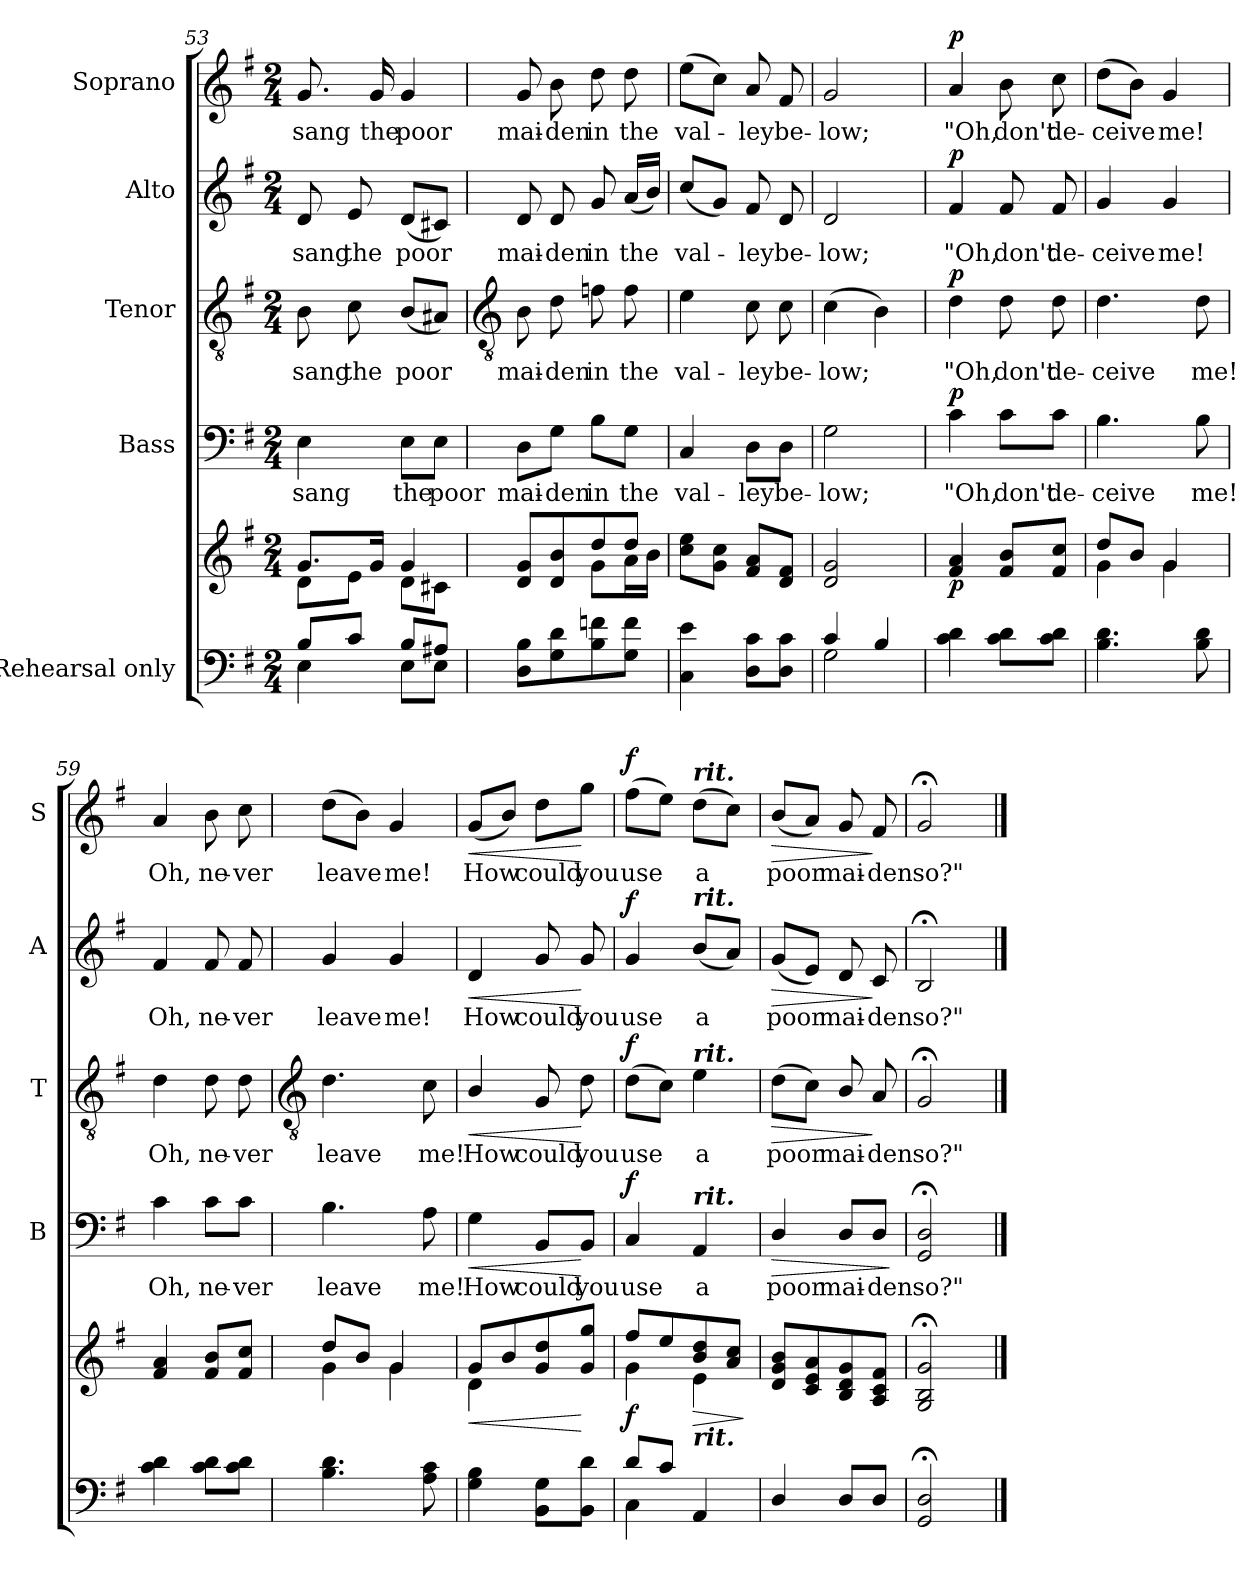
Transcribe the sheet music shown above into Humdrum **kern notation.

**kern	**kern	**dynam	**kern	**text	**dynam	**kern	**text	**dynam	**kern	**text	**dynam	**kern	**text	**dynam
*part5	*part5	*part5	*part4	*part4	*part4	*part3	*part3	*part3	*part2	*part2	*part2	*part1	*part1	*part1
*staff6	*staff5	*staff5/6	*staff4	*staff4	*staff4	*staff3	*staff3	*staff3	*staff2	*staff2	*staff2	*staff1	*staff1	*staff1
*I"Rehearsal only	*	*	*I"Bass	*	*	*I"Tenor	*	*	*I"Alto	*	*	*I"Soprano	*	*
*	*	*	*I'B	*	*	*I'T	*	*	*I'A	*	*	*I'S	*	*
*clefF4	*clefG2	*	*clefF4	*	*	*clefGv2	*	*	*clefG2	*	*	*clefG2	*	*
*k[f#]	*k[f#]	*	*k[f#]	*	*	*k[f#]	*	*	*k[f#]	*	*	*k[f#]	*	*
*G:	*G:	*	*G:	*	*	*G:	*	*	*G:	*	*	*G:	*	*
*M2/4	*M2/4	*	*M2/4	*	*	*M2/4	*	*	*M2/4	*	*	*M2/4	*	*
=53	=53	=53	=53	=53	=53	=53	=53	=53	=53	=53	=53	=53	=53	=53
*^	*^	*	*	*	*	*	*	*	*	*	*	*	*	*
!	!	!	!	!	!	!LO:LY:b	!	!	!LO:LY:b	!	!	!LO:LY:b	!	!	!LO:LY:b	!
8B/L	4E\	8.g/L	8d\L	.	4E	sang	.	8B	sang	.	8d	sang	.	8.g	sang	.
!	!	!	!	!	!	!	!	!	!LO:LY:b	!	!	!LO:LY:b	!	!	!	!
8c/J	.	.	8e\J	.	.	.	.	8c	the	.	8e	the	.	.	.	.
!	!	!	!	!	!	!	!	!	!	!	!	!	!	!	!LO:LY:b	!
.	.	16g/J	.	.	.	.	.	.	.	.	.	.	.	16g	the	.
!	!	!	!	!	!	!LO:LY:b	!	!	!LO:LY:b	!	!	!LO:LY:b	!	!	!LO:LY:b	!
8B/L	8E\L	4g/	8d\L	.	8E\L	the	.	(<8BL	poor	.	(<8dL	poor	.	4g	poor	.
!	!	!	!	!	!	!LO:LY:b	!	!	!	!	!	!	!	!	!	!
8A#X/J	8E\J	.	8c#X\J	.	8E\J	poor	.	8A#XJ)	.	.	8c#XJ)	.	.	.	.	.
!!LO:LB:g=z
=54	=54	=54	=54	=54	=54	=54	=54	=54	=54	=54	=54	=54	=54	=54	=54	=54
*	*	*	*	*	*	*	*	*clefGv2	*	*	*	*	*	*	*	*
!	!	!	!	!	!	!LO:LY:b	!	!	!LO:LY:b	!	!	!LO:LY:b	!	!	!LO:LY:b	!
8D\ 8B\L	2ryy	8d/ 8g/L	4ryy	.	8D\L	mai-	.	8B	mai-	.	8d	mai-	.	8g	mai-	.
!	!	!	!	!	!	!LO:LY:b	!	!	!LO:LY:b	!	!	!LO:LY:b	!	!	!LO:LY:b	!
8G\ 8d\	.	8d/ 8b/	.	.	8G\J	-den	.	8d	-den	.	8d	-den	.	8b	-den	.
!	!	!	!	!	!	!LO:LY:b	!	!	!LO:LY:b	!	!	!LO:LY:b	!	!	!LO:LY:b	!
8B\ 8fn\	.	8dd/	8g\L	.	8B\L	in	.	8fn	in	.	8g	in	.	8dd	in	.
!	!	!	!	!	!	!LO:LY:b	!	!	!LO:LY:b	!	!	!LO:LY:b	!	!	!LO:LY:b	!
8G\ 8f\J	.	8dd/J	16a\L	.	8G\J	the	.	8f	the	.	(<16aLL	the	.	8dd	the	.
.	.	.	16b\JJ	.	.	.	.	.	.	.	16bJJ)	.	.	.	.	.
=55	=55	=55	=55	=55	=55	=55	=55	=55	=55	=55	=55	=55	=55	=55	=55	=55
!	!	!	!	!	!	!LO:LY:b	!	!	!LO:LY:b	!	!	!LO:LY:b	!	!	!LO:LY:b	!
4C\ 4e\	2ryy	8cc\ 8ee\L	2ryy	.	4C	val-	.	4e	val-	.	(<8ccL	val-	.	(>8eeL	val-	.
.	.	8g\ 8cc\J	.	.	.	.	.	.	.	.	8gJ)	.	.	8ccJ)	.	.
!	!	!	!	!	!	!LO:LY:b	!	!	!LO:LY:b	!	!	!LO:LY:b	!	!	!LO:LY:b	!
8D\ 8c\L	.	8f#/ 8a/L	.	.	8D\L	-ley	.	8c	-ley	.	8f#	ley	.	8a	ley	.
!	!	!	!	!	!	!LO:LY:b	!	!	!LO:LY:b	!	!	!LO:LY:b	!	!	!LO:LY:b	!
8D\ 8c\J	.	8d/ 8f#/J	.	.	8D\J	be-	.	8c	be-	.	8d	be-	.	8f#	be-	.
=56	=56	=56	=56	=56	=56	=56	=56	=56	=56	=56	=56	=56	=56	=56	=56	=56
!	!	!	!	!	!	!LO:LY:b	!	!	!LO:LY:b	!	!	!LO:LY:b	!	!	!LO:LY:b	!
4c/	2G\	2d/ 2g/	2ryy	.	2G	-low;	.	(>4c	-low;	.	2d	-low;	.	2g	-low;	.
4B/	.	.	.	.	.	.	.	4B)	.	.	.	.	.	.	.	.
=57	=57	=57	=57	=57	=57	=57	=57	=57	=57	=57	=57	=57	=57	=57	=57	=57
!	!	!	!	!LO:DY:b	!	!LO:LY:b	!LO:DY:b	!	!LO:LY:b	!LO:DY:b	!	!LO:LY:b	!LO:DY:b	!	!LO:LY:b	!LO:DY:b
4c\ 4d\	2ryy	4f#/ 4a/	2ryy	p	4c	"Oh,	p	4d	"Oh,	p	4f#	"Oh,	p	4a	"Oh,	p
!	!	!	!	!	!	!LO:LY:b	!	!	!LO:LY:b	!	!	!LO:LY:b	!	!	!LO:LY:b	!
8c\ 8d\L	.	8f#/ 8b/L	.	.	8c\L	don't	.	8d	don't	.	8f#	don't	.	8b	don't	.
!	!	!	!	!	!	!LO:LY:b	!	!	!LO:LY:b	!	!	!LO:LY:b	!	!	!LO:LY:b	!
8c\ 8d\J	.	8f#/ 8cc/J	.	.	8c\J	de-	.	8d	de-	.	8f#	de-	.	8cc	de-	.
=58	=58	=58	=58	=58	=58	=58	=58	=58	=58	=58	=58	=58	=58	=58	=58	=58
!	!	!	!	!	!	!LO:LY:b	!	!	!LO:LY:b	!	!	!LO:LY:b	!	!	!LO:LY:b	!
4.B\ 4.d\	2ryy	8dd/L	4g\	.	4.B	-ceive	.	4.d	-ceive	.	4g	-ceive	.	(>8ddL	-ceive	.
.	.	8b/J	.	.	.	.	.	.	.	.	.	.	.	8bJ)	.	.
!	!	!	!	!	!	!	!	!	!	!	!	!LO:LY:b	!	!	!LO:LY:b	!
.	.	4g/	4g\	.	.	.	.	.	.	.	4g	me!	.	4g	me!	.
!	!	!	!	!	!	!LO:LY:b	!	!	!LO:LY:b	!	!	!	!	!	!	!
8B\ 8d\	.	.	.	.	8B	me!	.	8d	me!	.	.	.	.	.	.	.
=59	=59	=59	=59	=59	=59	=59	=59	=59	=59	=59	=59	=59	=59	=59	=59	=59
!	!	!	!	!	!	!LO:LY:b	!	!	!LO:LY:b	!	!	!LO:LY:b	!	!	!LO:LY:b	!
4c\ 4d\	2ryy	4f#/ 4a/	2ryy	.	4c	Oh,	.	4d	Oh,	.	4f#	Oh,	.	4a	Oh,	.
!	!	!	!	!	!	!LO:LY:b	!	!	!LO:LY:b	!	!	!LO:LY:b	!	!	!LO:LY:b	!
8c\ 8d\L	.	8f#/ 8b/L	.	.	8c\L	ne-	.	8d	ne-	.	8f#	ne-	.	8b	ne-	.
!	!	!	!	!	!	!LO:LY:b	!	!	!LO:LY:b	!	!	!LO:LY:b	!	!	!LO:LY:b	!
8c\ 8d\J	.	8f#/ 8cc/J	.	.	8c\J	-ver	.	8d	-ver	.	8f#	-ver	.	8cc	-ver	.
!!LO:LB:g=z
=60	=60	=60	=60	=60	=60	=60	=60	=60	=60	=60	=60	=60	=60	=60	=60	=60
*	*	*	*	*	*	*	*	*clefGv2	*	*	*	*	*	*	*	*
!	!	!	!	!	!	!LO:LY:b	!	!	!LO:LY:b	!	!	!LO:LY:b	!	!	!LO:LY:b	!
4.B\ 4.d\	2ryy	8dd/L	4g\	.	4.B	leave	.	4.d	leave	.	4g	leave	.	(>8ddL	leave	.
.	.	8b/J	.	.	.	.	.	.	.	.	.	.	.	8bJ)	.	.
!	!	!	!	!	!	!	!	!	!	!	!	!LO:LY:b	!	!	!LO:LY:b	!
.	.	4g/	4g\	.	.	.	.	.	.	.	4g	me!	.	4g	me!	.
!	!	!	!	!	!	!LO:LY:b	!	!	!LO:LY:b	!	!	!	!	!	!	!
8A\ 8c\	.	.	.	.	8A	me!	.	8c	me!	.	.	.	.	.	.	.
=61	=61	=61	=61	=61	=61	=61	=61	=61	=61	=61	=61	=61	=61	=61	=61	=61
!	!	!	!	!LO:HP:b	!	!LO:LY:b	!LO:HP:b	!	!LO:LY:b	!LO:HP:b	!	!LO:LY:b	!LO:HP:b	!	!LO:LY:b	!LO:HP:b
4G\ 4B\	2ryy	8g/L	4d\	<	4G	How	<	4B/	How	<	4d	How	<	(<8gL	How	<
.	.	8b/	.	.	.	.	.	.	.	.	.	.	.	8bJ)	.	.
!	!	!	!	!	!	!LO:LY:b	!	!	!LO:LY:b	!	!	!LO:LY:b	!	!	!LO:LY:b	!
8BB\ 8G\L	.	8g/ 8dd/	4ryy	.	8BB/L	could	.	8G	could	.	8g	could	.	8ddL	could	.
!	!	!	!	!	!	!LO:LY:b	!	!	!LO:LY:b	!	!	!LO:LY:b	!	!	!LO:LY:b	!
8BB\ 8d\J	.	8g/ 8gg/J	.	[	8BB/J	you	[	8d	you	[	8g	you	[	8ggJ	you	[
=62	=62	=62	=62	=62	=62	=62	=62	=62	=62	=62	=62	=62	=62	=62	=62	=62
!	!	!	!	!LO:DY:b	!	!LO:LY:b	!LO:DY:b	!	!LO:LY:b	!LO:DY:b	!	!LO:LY:b	!LO:DY:b	!	!LO:LY:b	!LO:DY:b
8d/L	4C\	8ff#/L	4g\	f	4C	use	f	(>8dL	use	f	4g	use	f	(>8ff#L	use	f
8c/J	.	8ee/	.	.	.	.	.	8cJ)	.	.	.	.	.	8eeJ)	.	.
!	!	!	!	!	!	!	!	!	!	!	!	!	!	!LO:TX:a:Bi:t=rit.	!	!
!	!	!	!	!	!	!	!	!	!	!	!LO:TX:a:Bi:t=rit.	!	!	!	!	!
!	!	!	!	!	!	!	!	!LO:TX:a:Bi:t=rit.	!	!	!	!	!	!	!	!
!	!	!	!	!	!LO:TX:a:Bi:t=rit.	!	!	!	!	!	!	!	!	!	!	!
!	!	!LO:TX:b:Bi:t=rit.	!	!	!	!	!	!	!	!	!	!	!	!	!	!
!	!	!	!	!LO:HP:b	!	!LO:LY:b	!	!	!LO:LY:b	!	!	!LO:LY:b	!	!	!LO:LY:b	!
4AA/	4ryy	8b/ 8dd/	4e\	>	4AA	a	.	4e	a	.	(<8bL	a	.	(>8ddL	a	.
.	.	8a/ 8cc/J	.	.	.	.	.	.	.	.	8aJ)	.	.	8ccJ)	.	.
*v	*v	*	*	*	*	*	*	*	*	*	*	*	*	*	*	*
*	*v	*v	*	*	*	*	*	*	*	*	*	*	*	*	*
.	.	]	.	.	.	.	.	.	.	.	.	.	.	.
=63	=63	=63	=63	=63	=63	=63	=63	=63	=63	=63	=63	=63	=63	=63
*^	*^	*	*	*	*	*	*	*	*	*	*	*	*	*
!	!	!	!	!	!	!LO:LY:b	!LO:HP:b	!	!LO:LY:b	!LO:HP:b	!	!LO:LY:b	!LO:HP:b	!	!LO:LY:b	!LO:HP:b
4D/	2ryy	8d/ 8g/ 8b/L	2ryy	.	4D/	poor	>	(>8dL	poor	>	(<8gL	poor	>	(<8bL	poor	>
.	.	8c/ 8e/ 8a/	.	.	.	.	.	8cJ)	.	.	8eJ)	.	.	8aJ)	.	.
!	!	!	!	!	!	!LO:LY:b	!	!	!LO:LY:b	!	!	!LO:LY:b	!	!	!LO:LY:b	!
8D/L	.	8B/ 8d/ 8g/	.	.	8D/L	mai-	.	8B/	mai-	.	8d	mai-	.	8g	mai-	.
!	!	!	!	!	!	!LO:LY:b	!	!	!LO:LY:b	!	!	!LO:LY:b	!	!	!LO:LY:b	!
8D\J	.	8A/ 8c/ 8f#/J	.	.	8D/J	-den	.	8A	-den	]	8c	-den	]	8f#	-den	]
*v	*v	*	*	*	*	*	*	*	*	*	*	*	*	*	*	*
*	*v	*v	*	*	*	*	*	*	*	*	*	*	*	*	*
.	.	.	.	.	]	.	.	.	.	.	.	.	.	.
=64	=64	=64	=64	=64	=64	=64	=64	=64	=64	=64	=64	=64	=64	=64
*^	*^	*	*	*	*	*	*	*	*	*	*	*	*	*
!	!	!	!	!	!	!LO:LY:b	!	!	!LO:LY:b	!	!	!LO:LY:b	!	!	!LO:LY:b	!
2GG/; 2D/;	2ryy	2G/;< 2B/;< 2g/;<	2ryy	.	2GG;< 2D;<	so?"	.	2G;<	so?"	.	2B;<	so?"	.	2g;<	so?"	.
*v	*v	*	*	*	*	*	*	*	*	*	*	*	*	*	*	*
*	*v	*v	*	*	*	*	*	*	*	*	*	*	*	*	*
==	==	==	==	==	==	==	==	==	==	==	==	==	==	==
*-	*-	*-	*-	*-	*-	*-	*-	*-	*-	*-	*-	*-	*-	*-
